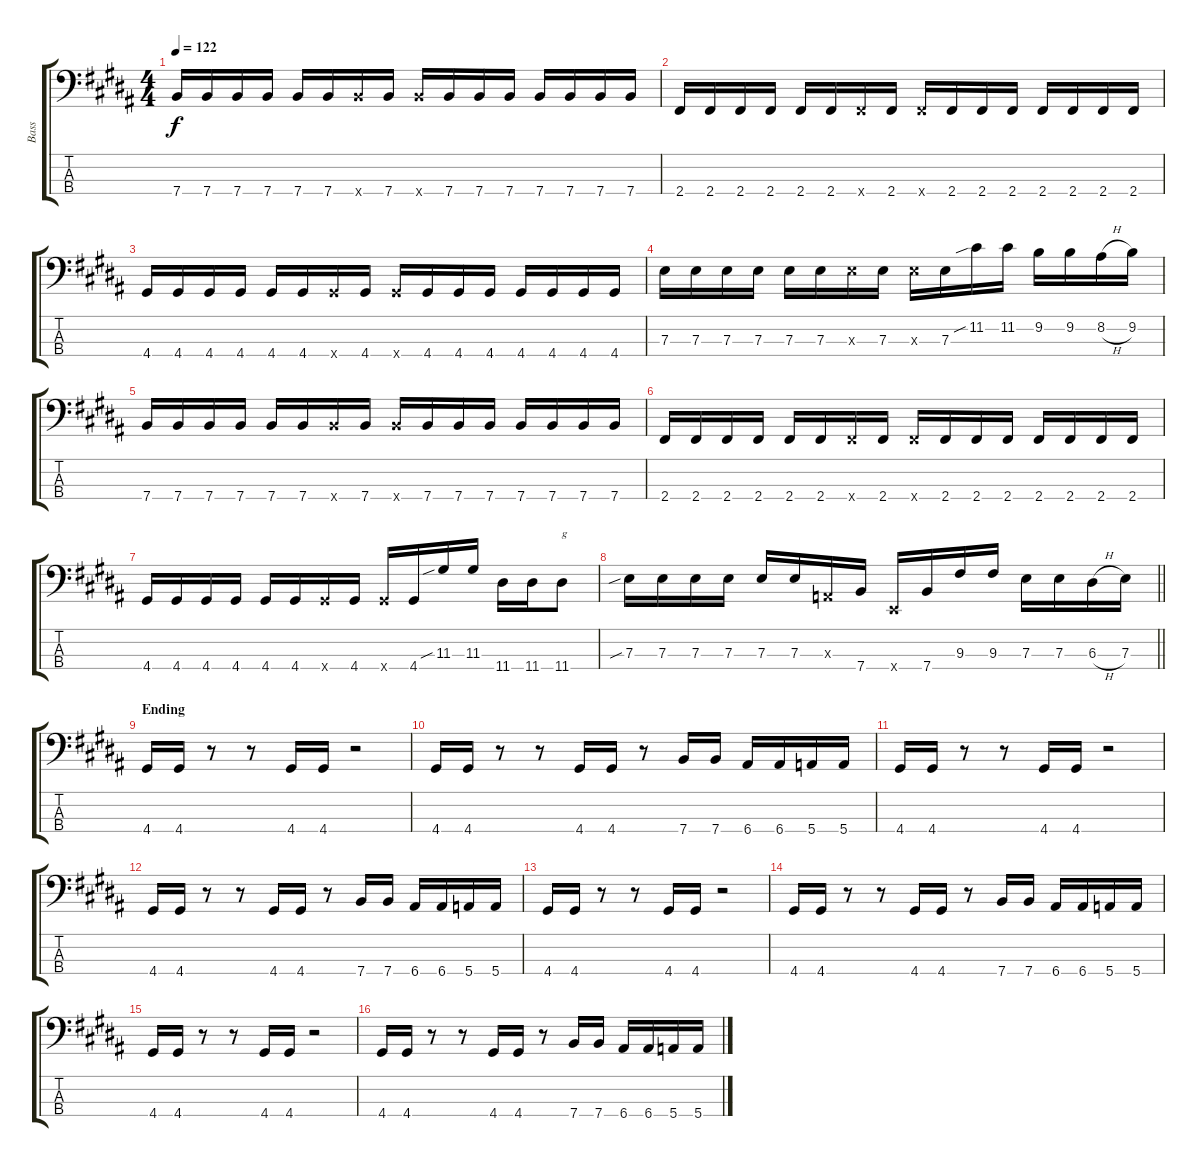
\track ("Bass" "Bass") {instrument electricbasspick}
\staff {score tabs}
\tuning (G2 D2 A1 E1) {hide}
\ts (4 4)
\tempo 122
\clef f4
\ks g#minor
7.4.16{dy f} 7.4.16 7.4.16 7.4.16 7.4.16 7.4.16 7.4{x}.16 7.4.16 7.4{x}.16 7.4.16 7.4.16 7.4.16 7.4.16 7.4.16 7.4.16 7.4.16 |
2.4.16 2.4.16 2.4.16 2.4.16 2.4.16 2.4.16 2.4{x}.16 2.4.16 2.4{x}.16 2.4.16 2.4.16 2.4.16 2.4.16 2.4.16 2.4.16 2.4.16 |
4.4.16 4.4.16 4.4.16 4.4.16 4.4.16 4.4.16 4.4{x}.16 4.4.16 4.4{x}.16 4.4.16 4.4.16 4.4.16 4.4.16 4.4.16 4.4.16 4.4.16 |
7.3.16 7.3.16 7.3.16 7.3.16 7.3.16 7.3.16 7.3{x}.16 7.3.16 7.3{x}.16 7.3.16 11.2{sib}.16 11.2.16 9.2.16 9.2.16 8.2{h}.16 9.2.16 |
7.4.16 7.4.16 7.4.16 7.4.16 7.4.16 7.4.16 7.4{x}.16 7.4.16 7.4{x}.16 7.4.16 7.4.16 7.4.16 7.4.16 7.4.16 7.4.16 7.4.16 |
2.4.16 2.4.16 2.4.16 2.4.16 2.4.16 2.4.16 2.4{x}.16 2.4.16 2.4{x}.16 2.4.16 2.4.16 2.4.16 2.4.16 2.4.16 2.4.16 2.4.16 |
4.4.16 4.4.16 4.4.16 4.4.16 4.4.16 4.4.16 4.4{x}.16 4.4.16 4.4{x}.16 4.4.16 11.3{sib}.16 11.3.16 11.4.16 11.4.16 11.4.8{txt "g"} |
\barLineRight lightlight
7.3{sib}.16 7.3.16 7.3.16 7.3.16 7.3.16 7.3.16 0.3{x}.16 7.4.16 0.4{x}.16 7.4.16 9.3.16 9.3.16 7.3.16 7.3.16 6.3{h}.16 7.3.16 |
\section ("" "Ending")
4.4.16 4.4.16 r.8 r.8 4.4.16 4.4.16 r.2 |
4.4.16 4.4.16 r.8 r.8 4.4.16 4.4.16 r.8 7.4.16 7.4.16 6.4.16 6.4.16 5.4.16 5.4.16 |
4.4.16 4.4.16 r.8 r.8 4.4.16 4.4.16 r.2 |
4.4.16 4.4.16 r.8 r.8 4.4.16 4.4.16 r.8 7.4.16 7.4.16 6.4.16 6.4.16 5.4.16 5.4.16 |
4.4.16 4.4.16 r.8 r.8 4.4.16 4.4.16 r.2 |
4.4.16 4.4.16 r.8 r.8 4.4.16 4.4.16 r.8 7.4.16 7.4.16 6.4.16 6.4.16 5.4.16 5.4.16 |
4.4.16 4.4.16 r.8 r.8 4.4.16 4.4.16 r.2 |
4.4.16 4.4.16 r.8 r.8 4.4.16 4.4.16 r.8 7.4.16 7.4.16 6.4.16 6.4.16 5.4.16 5.4.16
